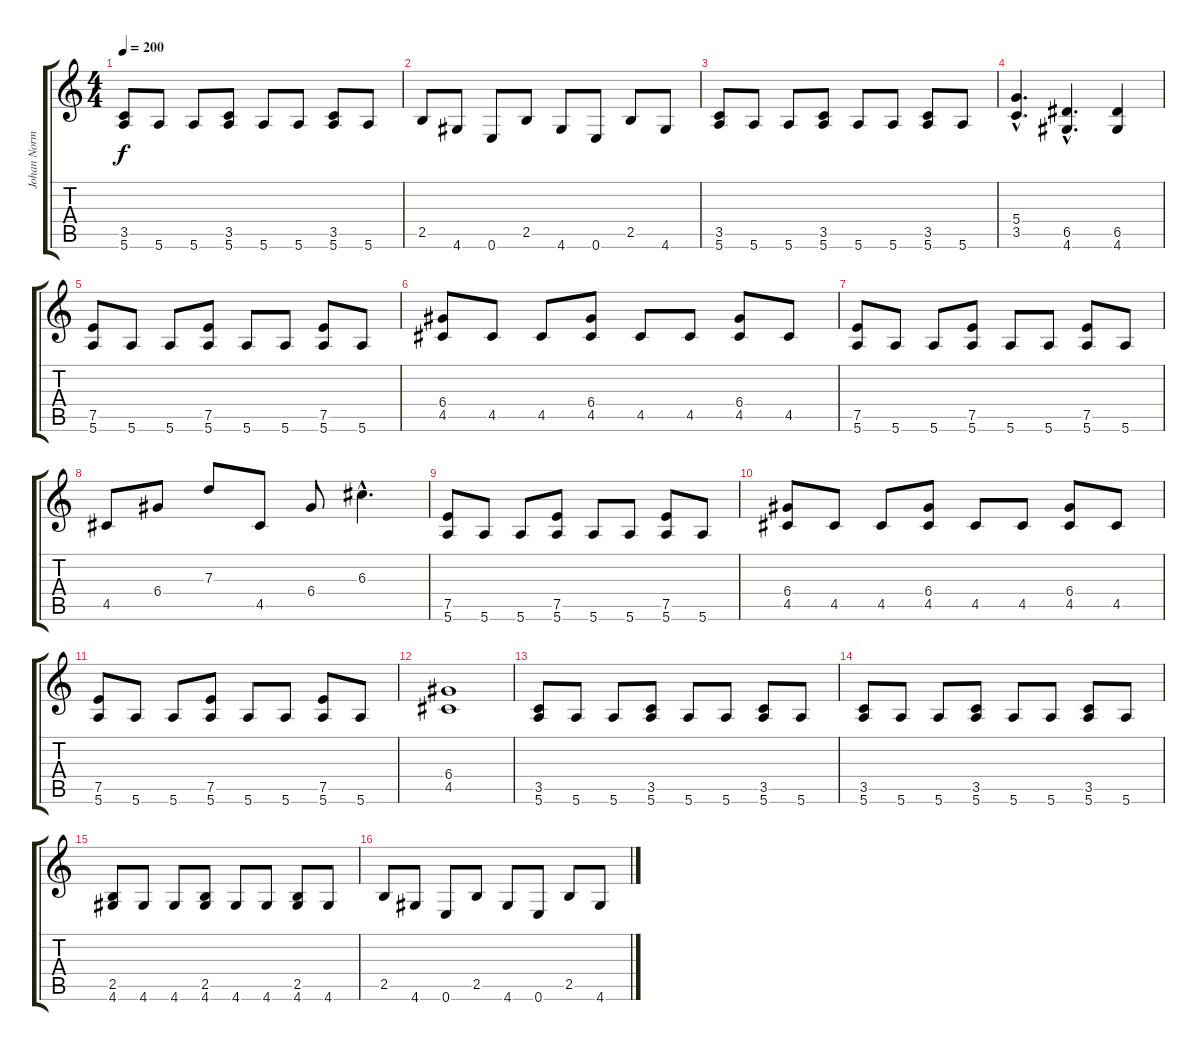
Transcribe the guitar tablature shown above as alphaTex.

\track ("Johan Norman" "Johan Norm") {instrument distortionguitar}
\staff {score tabs}
\tuning (E4 B3 G3 D3 A2 E2) {hide}
\ts (4 4)
\tempo 200
\clef g2
\ks c
(3.5 5.6).8{dy f} 5.6.8 5.6.8 (3.5 5.6).8 5.6.8 5.6.8 (3.5 5.6).8 5.6.8 |
2.5.8 4.6.8 0.6.8 2.5.8 4.6.8 0.6.8 2.5.8 4.6.8 |
(3.5 5.6).8 5.6.8 5.6.8 (3.5 5.6).8 5.6.8 5.6.8 (3.5 5.6).8 5.6.8 |
(5.4{hac} 3.5{hac}).4{d} (6.5{hac} 4.6{hac}).4{d} (6.5 4.6).4 |
(7.5 5.6).8 5.6.8 5.6.8 (7.5 5.6).8 5.6.8 5.6.8 (7.5 5.6).8 5.6.8 |
(6.4 4.5).8 4.5.8 4.5.8 (6.4 4.5).8 4.5.8 4.5.8 (6.4 4.5).8 4.5.8 |
(7.5 5.6).8 5.6.8 5.6.8 (7.5 5.6).8 5.6.8 5.6.8 (7.5 5.6).8 5.6.8 |
4.5.8 6.4.8 7.3.8 4.5.8 6.4.8 6.3{hac}.4{d} |
(7.5 5.6).8 5.6.8 5.6.8 (7.5 5.6).8 5.6.8 5.6.8 (7.5 5.6).8 5.6.8 |
(6.4 4.5).8 4.5.8 4.5.8 (6.4 4.5).8 4.5.8 4.5.8 (6.4 4.5).8 4.5.8 |
(7.5 5.6).8 5.6.8 5.6.8 (7.5 5.6).8 5.6.8 5.6.8 (7.5 5.6).8 5.6.8 |
(6.4 4.5).1 |
(3.5 5.6).8 5.6.8 5.6.8 (3.5 5.6).8 5.6.8 5.6.8 (3.5 5.6).8 5.6.8 |
(3.5 5.6).8 5.6.8 5.6.8 (3.5 5.6).8 5.6.8 5.6.8 (3.5 5.6).8 5.6.8 |
(2.5 4.6).8 4.6.8 4.6.8 (2.5 4.6).8 4.6.8 4.6.8 (2.5 4.6).8 4.6.8 |
2.5.8 4.6.8 0.6.8 2.5.8 4.6.8 0.6.8 2.5.8 4.6.8
